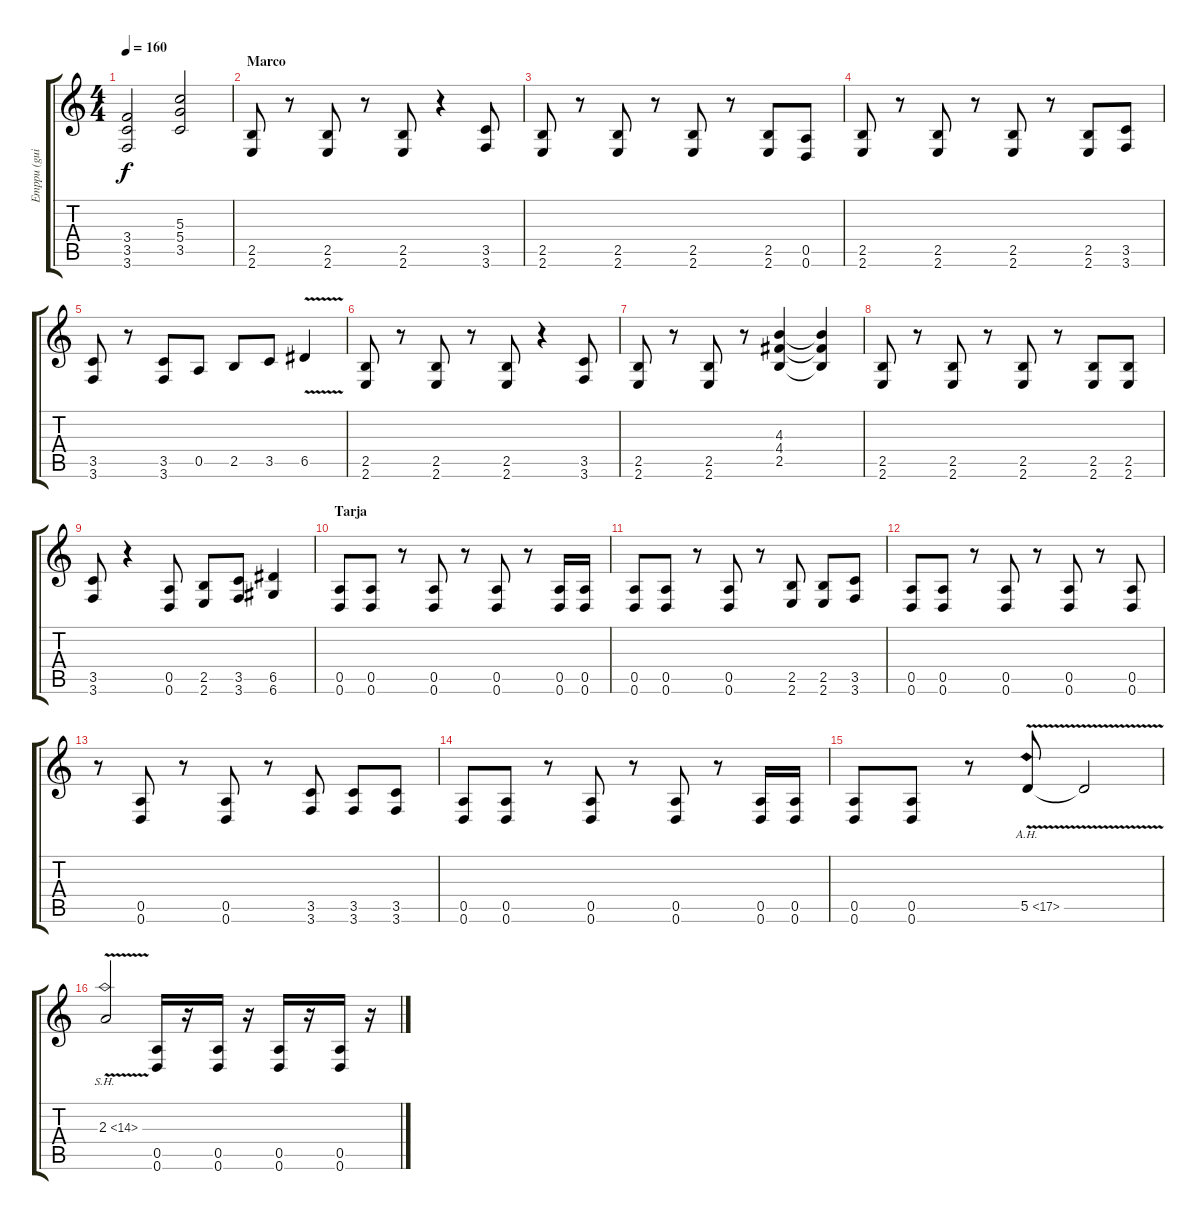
\track ("Emppu (guitar)" "Emppu (gui") {instrument distortionguitar}
\staff {score tabs}
\tuning (E4 B3 G3 D3 A2 D2) {hide}
\ts (4 4)
\tempo 160
\clef g2
\ks c
(3.4 3.5 3.6).2{dy f} (5.3 5.4 3.5).2 |
\section ("" "Marco")
(2.5 2.6).8 r.8 (2.5 2.6).8 r.8 (2.5 2.6).8 r.4 (3.5 3.6).8 |
(2.5 2.6).8 r.8 (2.5 2.6).8 r.8 (2.5 2.6).8 r.8 (2.5 2.6).8 (0.5 0.6).8 |
(2.5 2.6).8 r.8 (2.5 2.6).8 r.8 (2.5 2.6).8 r.8 (2.5 2.6).8 (3.5 3.6).8 |
(3.5 3.6).8 r.8 (3.5 3.6).8 0.5.8 2.5.8 3.5.8 6.5{v}.4 |
(2.5 2.6).8 r.8 (2.5 2.6).8 r.8 (2.5 2.6).8 r.4 (3.5 3.6).8 |
(2.5 2.6).8 r.8 (2.5 2.6).8 r.8 (4.3 4.4 2.5).4 (4.3{t} 4.4{t} 2.5{t}).4 |
(2.5 2.6).8 r.8 (2.5 2.6).8 r.8 (2.5 2.6).8 r.8 (2.5 2.6).8 (2.5 2.6).8 |
(3.5 3.6).8 r.4 (0.5 0.6).8 (2.5 2.6).8 (3.5 3.6).8 (6.5 6.6).4 |
\section ("" "Tarja")
(0.5 0.6).8 (0.5 0.6).8 r.8 (0.5 0.6).8 r.8 (0.5 0.6).8 r.8 (0.5 0.6).16 (0.5 0.6).16 |
(0.5 0.6).8 (0.5 0.6).8 r.8 (0.5 0.6).8 r.8 (2.5 2.6).8 (2.5 2.6).8 (3.5 3.6).8 |
(0.5 0.6).8 (0.5 0.6).8 r.8 (0.5 0.6).8 r.8 (0.5 0.6).8 r.8 (0.5 0.6).8 |
r.8 (0.5 0.6).8 r.8 (0.5 0.6).8 r.8 (3.5 3.6).8 (3.5 3.6).8 (3.5 3.6).8 |
(0.5 0.6).8 (0.5 0.6).8 r.8 (0.5 0.6).8 r.8 (0.5 0.6).8 r.8 (0.5 0.6).16 (0.5 0.6).16 |
(0.5 0.6).8 (0.5 0.6).8 r.8 5.5{ah 12 v}.8 5.5{t}.2 |
2.3{sh 12 v}.2 (0.5 0.6).16 r.16 (0.5 0.6).16 r.16 (0.5 0.6).16 r.16 (0.5 0.6).16 r.16
